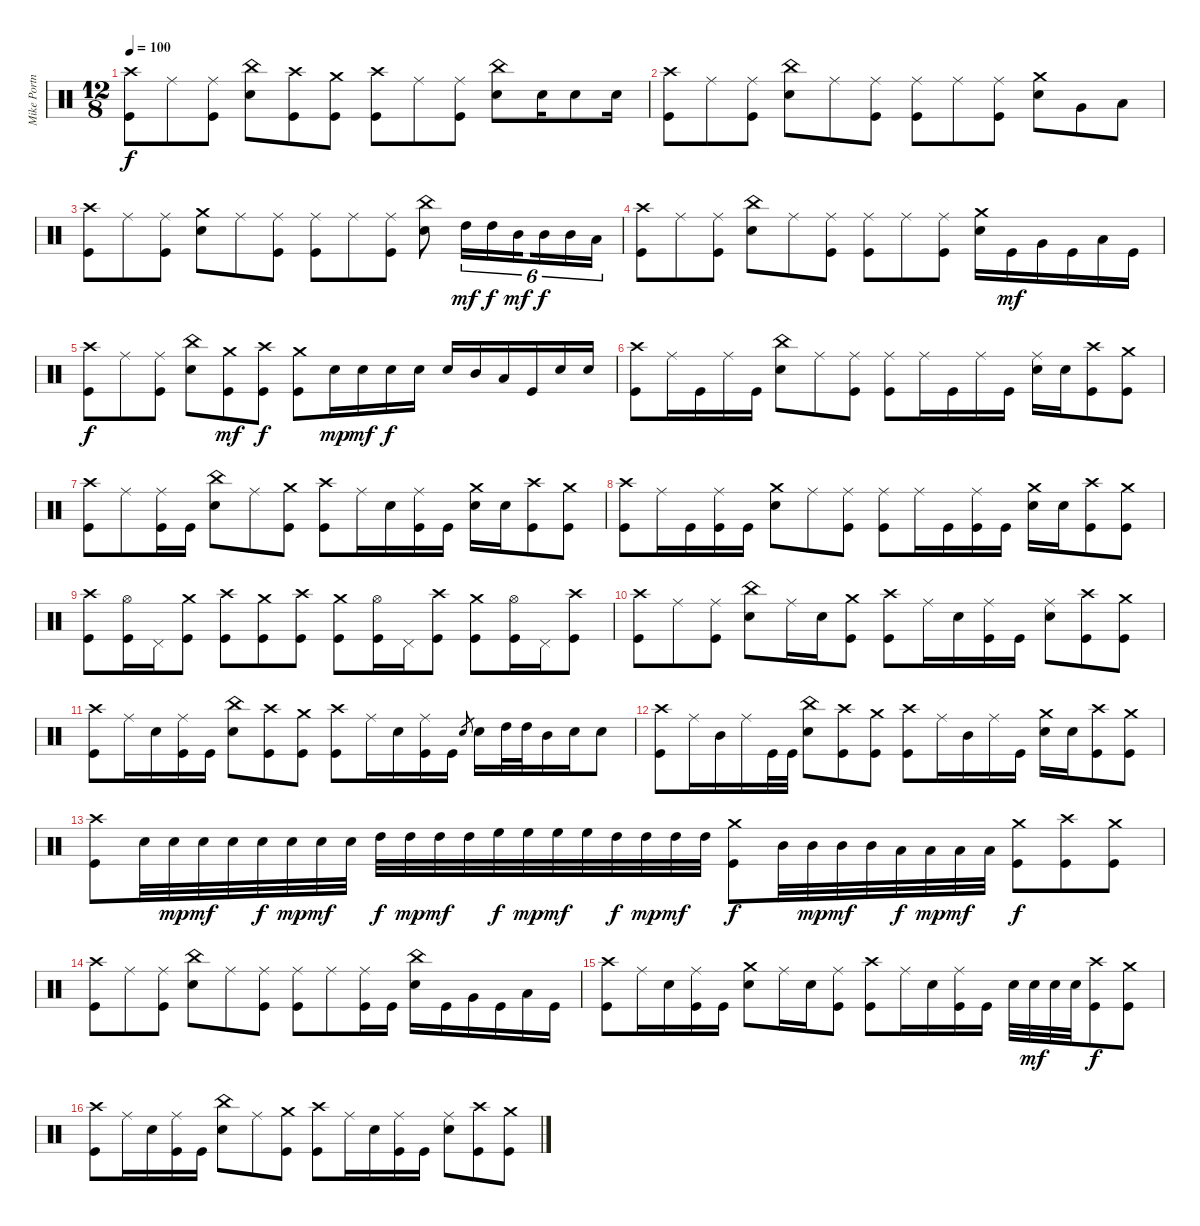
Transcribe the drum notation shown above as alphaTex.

\track ("Mike Portnoy" "Mike Portn") {instrument percussion}
\staff {score}
\articulation defaults
\ts (12 8)
\tempo 100
\clef neutral
\ks c
("Crash high (hit)" "Kick (hit)").8{dy f} "Ride (middle)".8 ("Ride (middle)" "Kick (hit)").8 ("China (hit)" "Electric Snare (hit)").8 ("Crash high (hit)" "Kick (hit)").8 ("Crash medium (hit)" "Kick (hit)").8 ("Crash high (hit)" "Kick (hit)").8 "Ride (middle)".8 ("Ride (middle)" "Kick (hit)").8 ("China (hit)" "Electric Snare (hit)").8 "Electric Snare (hit)".16 "Electric Snare (hit)".8 "Electric Snare (hit)".16 |
("Crash high (hit)" "Kick (hit)").8 "Ride (middle)".8 ("Ride (middle)" "Kick (hit)").8 ("China (hit)" "Electric Snare (hit)").8 "Ride (middle)".8 ("Ride (middle)" "Kick (hit)").8 ("Ride (middle)" "Kick (hit)").8 "Ride (middle)".8 ("Ride (middle)" "Kick (hit)").8 ("Crash medium (hit)" "Electric Snare (hit)").8 "Very Low Tom (hit)".8 "Low Floor Tom (hit)".8 |
("Crash high (hit)" "Kick (hit)").8 "Ride (middle)".8 ("Ride (middle)" "Kick (hit)").8 ("Crash medium (hit)" "Electric Snare (hit)").8 "Ride (middle)".8 ("Ride (middle)" "Kick (hit)").8 ("Ride (middle)" "Kick (hit)").8 "Ride (middle)".8 ("Ride (middle)" "Kick (hit)").8 ("China (hit)" "Electric Snare (hit)").8 "High Tom (hit)".16{tu (6 4) dy mf} "High Tom (hit)".16{tu (6 4) dy f} "Mid Tom (hit)".16{tu (6 4) dy mf beam splitsecondary} "Mid Tom (hit)".16{tu (6 4) dy f} "Mid Tom (hit)".16{tu (6 4)} "Low Tom (hit)".16{tu (6 4)} |
("Crash high (hit)" "Kick (hit)").8 "Ride (middle)".8 ("Ride (middle)" "Kick (hit)").8 ("China (hit)" "Electric Snare (hit)").8 "Ride (middle)".8 ("Ride (middle)" "Kick (hit)").8 ("Ride (middle)" "Kick (hit)").8 "Ride (middle)".8 ("Ride (middle)" "Kick (hit)").8 ("Crash medium (hit)" "Electric Snare (hit)").16 "Kick (hit)".16{dy mf} "Very Low Tom (hit)".16 "Kick (hit)".16 "Low Floor Tom (hit)".16 "Kick (hit)".16 |
("Crash high (hit)" "Kick (hit)").8{dy f} "Ride (middle)".8 ("Ride (middle)" "Kick (hit)").8 ("China (hit)" "Electric Snare (hit)").8 ("Crash medium (hit)" "Kick (hit)").8{dy mf} ("Crash high (hit)" "Kick (hit)").8{dy f} ("Crash medium (hit)" "Kick (hit)").8 "Electric Snare (hit)".16{dy mp} "Electric Snare (hit)".16{dy mf} "Electric Snare (hit)".16{dy f} "Electric Snare (hit)".16 "Electric Snare (hit)".16 "Mid Tom (hit)".16 "Low Tom (hit)".16 "Kick (hit)".16 "Electric Snare (hit)".16 "Electric Snare (hit)".16 |
("Crash high (hit)" "Kick (hit)").8 "Ride (middle)".16 "Kick (hit)".16 "Ride (middle)".16 "Kick (hit)".16 ("China (hit)" "Electric Snare (hit)").8 "Ride (middle)".8 ("Ride (middle)" "Kick (hit)").8 ("Ride (middle)" "Kick (hit)").8 "Ride (middle)".16 "Kick (hit)".16 "Ride (middle)".16 "Kick (hit)".16 ("Ride (middle)" "Electric Snare (hit)").16 "Electric Snare (hit)".16 ("Crash high (hit)" "Kick (hit)").8 ("Crash medium (hit)" "Kick (hit)").8 |
("Crash high (hit)" "Kick (hit)").8 "Ride (middle)".8 ("Ride (middle)" "Kick (hit)").16 "Kick (hit)".16 ("China (hit)" "Electric Snare (hit)").8 "Ride (middle)".8 ("Crash medium (hit)" "Kick (hit)").8 ("Crash high (hit)" "Kick (hit)").8 "Ride (middle)".16 "Electric Snare (hit)".16 ("Ride (middle)" "Kick (hit)").16 "Kick (hit)".16 ("Crash medium (hit)" "Electric Snare (hit)").16 "Electric Snare (hit)".16 ("Crash high (hit)" "Kick (hit)").8 ("Crash medium (hit)" "Kick (hit)").8 |
("Crash high (hit)" "Kick (hit)").8 "Ride (middle)".16 "Kick (hit)".16 ("Ride (middle)" "Kick (hit)").16 "Kick (hit)".16 ("Crash medium (hit)" "Electric Snare (hit)").8 "Ride (middle)".8 ("Ride (middle)" "Kick (hit)").8 ("Ride (middle)" "Kick (hit)").8 "Ride (middle)".16 "Kick (hit)".16 ("Ride (middle)" "Kick (hit)").16 "Kick (hit)".16 ("Crash medium (hit)" "Electric Snare (hit)").16 "Electric Snare (hit)".16 ("Crash high (hit)" "Kick (hit)").8 ("Crash medium (hit)" "Kick (hit)").8 |
("Crash high (hit)" "Kick (hit)").8 ("Hi-Hat (open)" "Kick (hit)").16 "Pedal Hi-Hat (hit)".16 ("Crash medium (hit)" "Kick (hit)").8 ("Crash high (hit)" "Kick (hit)").8 ("Crash medium (hit)" "Kick (hit)").8 ("Crash high (hit)" "Kick (hit)").8 ("Crash medium (hit)" "Kick (hit)").8 ("Hi-Hat (open)" "Kick (hit)").16 "Pedal Hi-Hat (hit)".16 ("Crash high (hit)" "Kick (hit)").8 ("Crash medium (hit)" "Kick (hit)").8 ("Hi-Hat (open)" "Kick (hit)").16 "Pedal Hi-Hat (hit)".16 ("Crash high (hit)" "Kick (hit)").8 |
("Crash high (hit)" "Kick (hit)").8 "Ride (middle)".8 ("Ride (middle)" "Kick (hit)").8 ("China (hit)" "Electric Snare (hit)").8 "Ride (middle)".16 "Electric Snare (hit)".16 ("Crash medium (hit)" "Kick (hit)").8 ("Crash high (hit)" "Kick (hit)").8 "Ride (middle)".16 "Electric Snare (hit)".16 ("Ride (middle)" "Kick (hit)").16 "Kick (hit)".16 ("Ride (middle)" "Electric Snare (hit)").8 ("Crash high (hit)" "Kick (hit)").8 ("Crash medium (hit)" "Kick (hit)").8 |
("Crash high (hit)" "Kick (hit)").8 "Ride (middle)".16 "Electric Snare (hit)".16 ("Ride (middle)" "Kick (hit)").16 "Kick (hit)".16 ("China (hit)" "Electric Snare (hit)").8 ("Crash high (hit)" "Kick (hit)").8 ("Crash medium (hit)" "Kick (hit)").8 ("Crash high (hit)" "Kick (hit)").8 "Ride (middle)".16 "Electric Snare (hit)".16 ("Ride (middle)" "Kick (hit)").16 "Kick (hit)".16 "Electric Snare (hit)".8{gr} "Electric Snare (hit)".16 "High Tom (hit)".32 "High Tom (hit)".32 "Mid Tom (hit)".16 "Electric Snare (hit)".16 "Electric Snare (hit)".8 |
("Crash high (hit)" "Kick (hit)").8 "Ride (middle)".16 "Mid Tom (hit)".16 "Ride (middle)".16 "Kick (hit)".32 "Kick (hit)".32 ("China (hit)" "Electric Snare (hit)").8 ("Crash high (hit)" "Kick (hit)").8 ("Crash medium (hit)" "Kick (hit)").8 ("Crash high (hit)" "Kick (hit)").8 "Ride (middle)".16 "Mid Tom (hit)".16 "Ride (middle)".16 "Kick (hit)".16 ("Crash medium (hit)" "Electric Snare (hit)").16 "Electric Snare (hit)".16 ("Crash high (hit)" "Kick (hit)").8 ("Crash medium (hit)" "Kick (hit)").8 |
("Crash high (hit)" "Kick (hit)").8 "Electric Snare (hit)".32 "Electric Snare (hit)".32{dy mp} "Electric Snare (hit)".32{dy mf} "Electric Snare (hit)".32 "Electric Snare (hit)".32{dy f} "Electric Snare (hit)".32{dy mp} "Electric Snare (hit)".32{dy mf} "Electric Snare (hit)".32 "High Tom (hit)".32{dy f} "High Tom (hit)".32{dy mp} "High Tom (hit)".32{dy mf} "High Tom (hit)".32 "High Floor Tom (hit)".32{dy f} "High Floor Tom (hit)".32{dy mp} "High Floor Tom (hit)".32{dy mf} "High Floor Tom (hit)".32 "High Tom (hit)".32{dy f} "High Tom (hit)".32{dy mp} "High Tom (hit)".32{dy mf} "High Tom (hit)".32 ("Crash medium (hit)" "Kick (hit)").8{dy f} "Mid Tom (hit)".32 "Mid Tom (hit)".32{dy mp} "Mid Tom (hit)".32{dy mf} "Mid Tom (hit)".32 "Low Tom (hit)".32{dy f} "Low Tom (hit)".32{dy mp} "Low Tom (hit)".32{dy mf} "Low Tom (hit)".32 ("Crash medium (hit)" "Kick (hit)").8{dy f} ("Crash high (hit)" "Kick (hit)").8 ("Crash medium (hit)" "Kick (hit)").8 |
("Crash high (hit)" "Kick (hit)").8 "Ride (middle)".8 ("Ride (middle)" "Kick (hit)").8 ("China (hit)" "Electric Snare (hit)").8 "Ride (middle)".8 ("Ride (middle)" "Kick (hit)").8 ("Ride (middle)" "Kick (hit)").8 "Ride (middle)".8 ("Ride (middle)" "Kick (hit)").16 "Kick (hit)".16 ("China (hit)" "Electric Snare (hit)").16 "Kick (hit)".16 "Very Low Tom (hit)".16 "Kick (hit)".16 "Low Floor Tom (hit)".16 "Kick (hit)".16 |
("Crash high (hit)" "Kick (hit)").8 "Ride (middle)".16 "Electric Snare (hit)".16 ("Ride (middle)" "Kick (hit)").16 "Kick (hit)".16 ("Crash medium (hit)" "Electric Snare (hit)").8 "Ride (middle)".16 "Electric Snare (hit)".16 ("Ride (middle)" "Kick (hit)").8 ("Crash high (hit)" "Kick (hit)").8 "Ride (middle)".16 "Electric Snare (hit)".16 ("Ride (middle)" "Kick (hit)").16 "Kick (hit)".16 "Electric Snare (hit)".32 "Electric Snare (hit)".32{dy mf} "Electric Snare (hit)".32 "Electric Snare (hit)".32 ("Crash high (hit)" "Kick (hit)").8{dy f} ("Crash medium (hit)" "Kick (hit)").8 |
("Crash high (hit)" "Kick (hit)").8 "Ride (middle)".16 "Electric Snare (hit)".16 ("Ride (middle)" "Kick (hit)").16 "Kick (hit)".16 ("China (hit)" "Electric Snare (hit)").8 "Ride (middle)".8 ("Crash medium (hit)" "Kick (hit)").8 ("Crash high (hit)" "Kick (hit)").8 "Ride (middle)".16 "Electric Snare (hit)".16 ("Ride (middle)" "Kick (hit)").16 "Kick (hit)".16 ("Ride (middle)" "Electric Snare (hit)").8 ("Crash high (hit)" "Kick (hit)").8 ("Crash medium (hit)" "Kick (hit)").8
